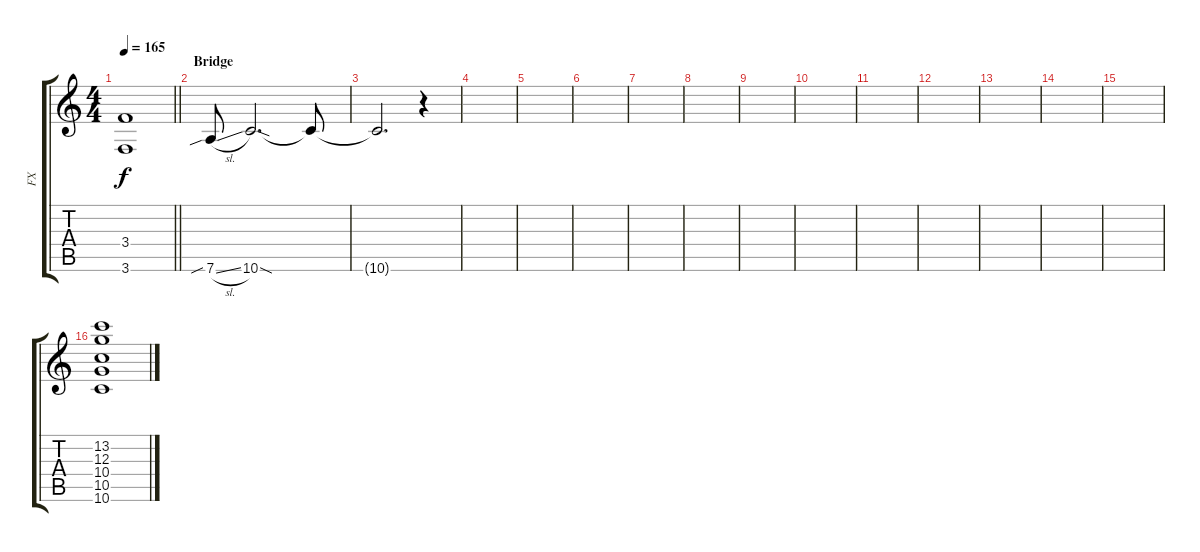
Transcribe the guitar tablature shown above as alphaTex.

\track ("FX" "FX") {instrument acousticguitarsteel}
\staff {score tabs}
\tuning (E4 B3 G3 D3 A2 D2) {hide}
\ts (4 4)
\tempo 165
\clef g2
\barLineRight lightlight
\ks c
(3.4 3.6).1{dy f} |
\section ("" "Bridge")
7.6{sib sl}.8{instrument synthvoice} 10.6{sod}.2{d} 10.6{t}.8 |
10.6{t}.2{d} r.4 |
|
|
|
|
|
|
|
|
|
|
|
|
(13.2 12.3 10.4 10.5 10.6).1{volume 7}
